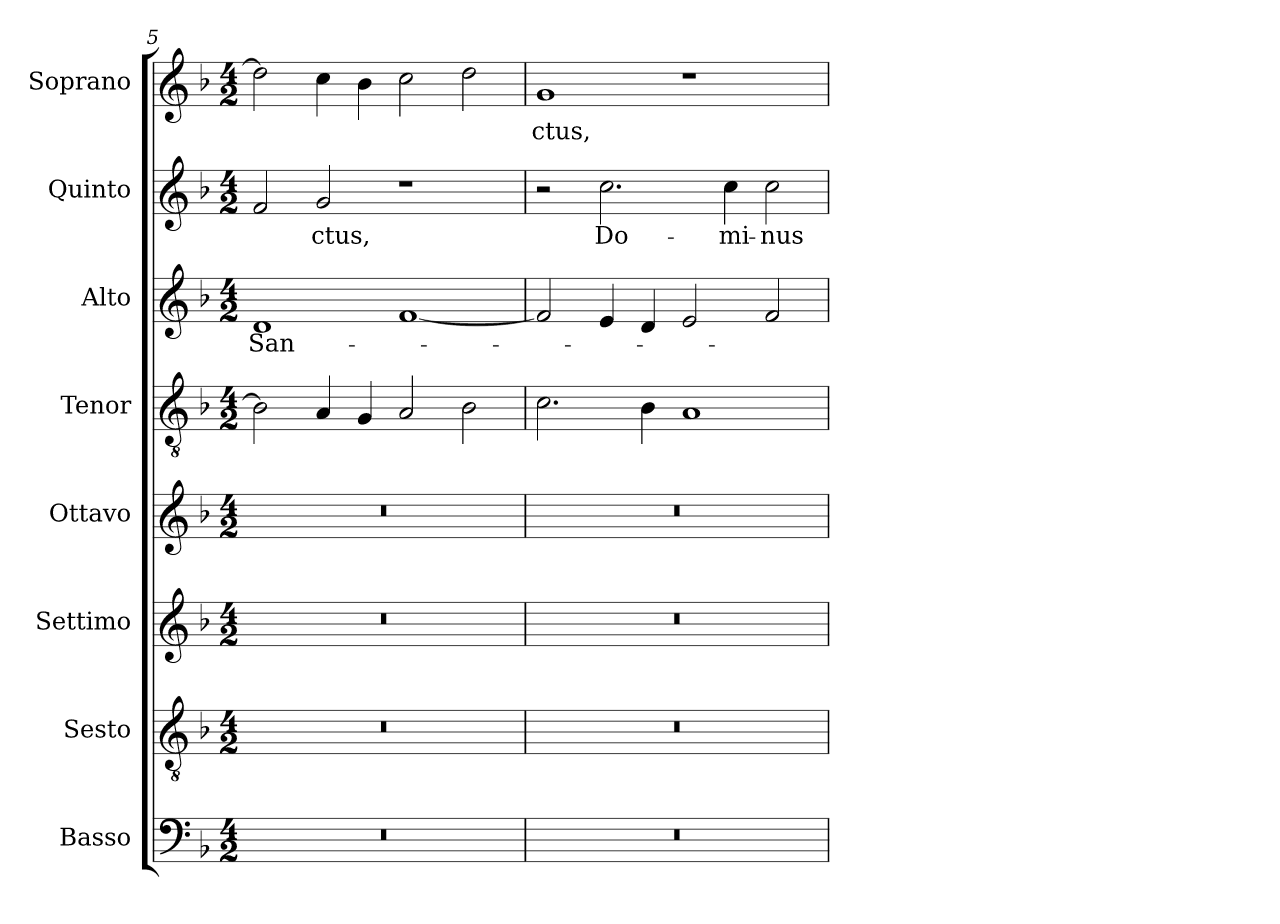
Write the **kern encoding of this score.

**kern	**kern	**kern	**kern	**kern	**kern	**text	**kern	**text	**kern	**text
*part8	*part7	*part6	*part5	*part4	*part3	*part3	*part2	*part2	*part1	*part1
*staff8	*staff7	*staff6	*staff5	*staff4	*staff3	*staff3	*staff2	*staff2	*staff1	*staff1
*I"Basso	*I"Sesto	*I"Settimo	*I"Ottavo	*I"Tenor	*I"Alto	*	*I"Quinto	*	*I"Soprano	*
*I'B.	*I'Ss.	*I'St.	*I'Ot.	*I'T.	*I'A.	*	*I'Q.	*	*I'S.	*
*clefF4	*clefGv2	*clefG2	*clefG2	*clefGv2	*clefG2	*	*clefG2	*	*clefG2	*
*	*ITrd7c12	*	*	*ITrd7c12	*	*	*	*	*	*
*k[b-]	*k[b-]	*k[b-]	*k[b-]	*k[b-]	*k[b-]	*	*k[b-]	*	*k[b-]	*
*F:	*F:	*F:	*F:	*F:	*F:	*	*F:	*	*F:	*
*M4/2	*M4/2	*M4/2	*M4/2	*M4/2	*M4/2	*	*M4/2	*	*M4/2	*
=5	=5	=5	=5	=5	=5	=5	=5	=5	=5	=5
!LO:N:vis=1	!LO:N:vis=1	!LO:N:vis=1	!LO:N:vis=1	!	!	!	!	!	!	!
!	!	!	!	!	!	!LO:LY:b:color=#000000	!	!	!	!
0r	0r	0r	0r	2BB-i\]	1di	San-	2fi/	.	2ddi\]	.
!	!	!	!	!	!	!	!	!LO:LY:b:color=#000000	!	!
.	.	.	.	4AAi/	.	.	2gi/	-ctus,	4cci\	.
.	.	.	.	4GGi/	.	.	.	.	4b-i\	.
.	.	.	.	2AAi/	[1fi	.	1r	.	2cci\	.
.	.	.	.	2BB-i\	.	.	.	.	2ddi\	.
!!LO:LB:g=z
=6	=6	=6	=6	=6	=6	=6	=6	=6	=6	=6
!LO:N:vis=1	!LO:N:vis=1	!LO:N:vis=1	!LO:N:vis=1	!	!	!	!	!	!	!
!	!	!	!	!	!	!	!	!	!	!LO:LY:b:color=#000000
0r	0r	0r	0r	2.Ci\	2fi/]	.	2r	.	1gi	-ctus,
!	!	!	!	!	!	!	!	!LO:LY:b:color=#000000	!	!
.	.	.	.	.	4ei/	.	2.cci\	Do-	.	.
.	.	.	.	4BB-i\	4di/	.	.	.	.	.
.	.	.	.	1AAi	2ei/	.	.	.	1r	.
!	!	!	!	!	!	!	!	!LO:LY:b:color=#000000	!	!
.	.	.	.	.	.	.	4cci\	-mi-	.	.
!	!	!	!	!	!	!	!	!LO:LY:b:color=#000000	!	!
.	.	.	.	.	2fi/	.	2cci\	-nus	.	.
=	=	=	=	=	=	=	=	=	=	=
*-	*-	*-	*-	*-	*-	*-	*-	*-	*-	*-
